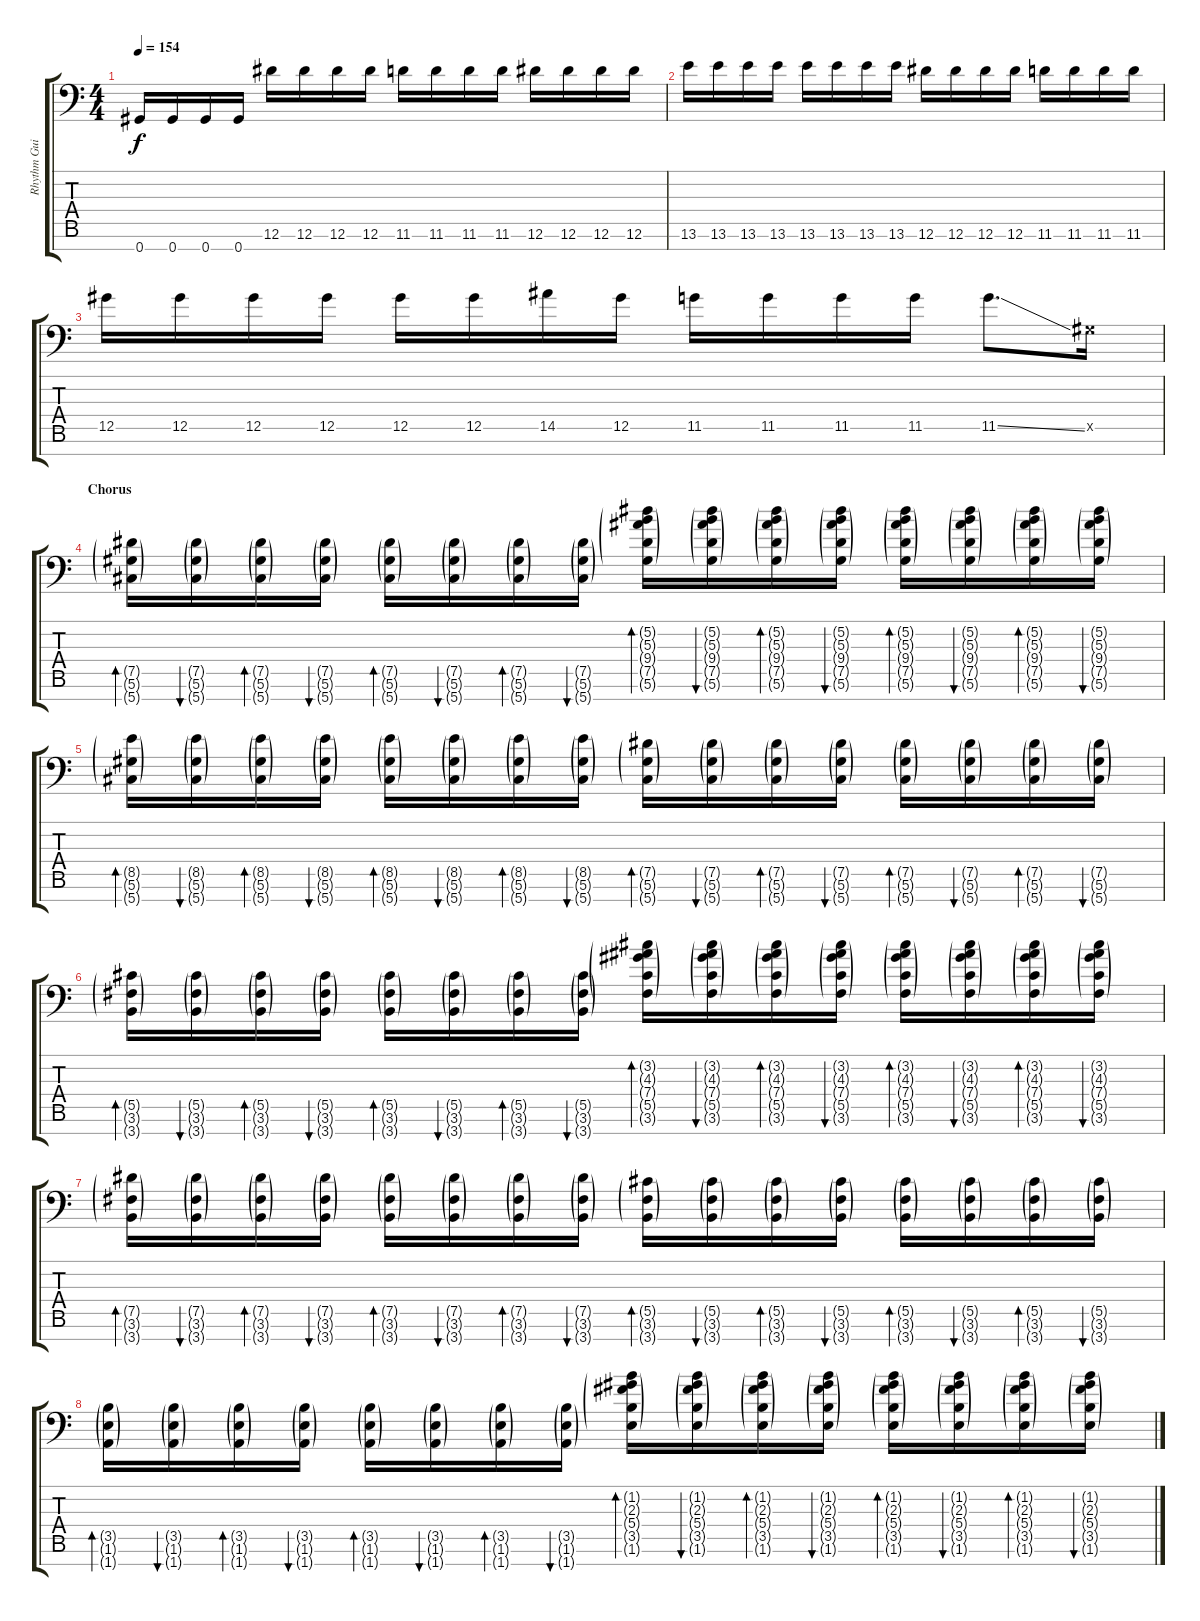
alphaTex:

\track ("Rhythm Guitar" "Rhythm Gui") {instrument distortionguitar}
\staff {score tabs}
\tuning (Eb4 Bb3 Gb3 Db3 Ab2 Eb2 Ab1) {hide}
\ts (4 4)
\tempo 154
\clef f4
\ks c
0.7.16{dy f} 0.7.16 0.7.16 0.7.16 12.6.16 12.6.16 12.6.16 12.6.16 11.6.16 11.6.16 11.6.16 11.6.16 12.6.16 12.6.16 12.6.16 12.6.16 |
13.6.16 13.6.16 13.6.16 13.6.16 13.6.16 13.6.16 13.6.16 13.6.16 12.6.16 12.6.16 12.6.16 12.6.16 11.6.16 11.6.16 11.6.16 11.6.16 |
12.5.16 12.5.16 12.5.16 12.5.16 12.5.16 12.5.16 14.5.16 12.5.16 11.5.16 11.5.16 11.5.16 11.5.16 11.5{ss}.8{d} 0.5{x}.16 |
\section ("" "Chorus")
(7.5{g} 5.6{g} 5.7{g}).16{bd 120} (7.5{g} 5.6{g} 5.7{g}).16{bu 120} (7.5{g} 5.6{g} 5.7{g}).16{bd 120} (7.5{g} 5.6{g} 5.7{g}).16{bu 120} (7.5{g} 5.6{g} 5.7{g}).16{bd 120} (7.5{g} 5.6{g} 5.7{g}).16{bu 120} (7.5{g} 5.6{g} 5.7{g}).16{bd 120} (7.5{g} 5.6{g} 5.7{g}).16{bu 120} (5.2{g} 5.3{g} 9.4{g} 7.5{g} 5.6{g}).16{bd 120} (5.2{g} 5.3{g} 9.4{g} 7.5{g} 5.6{g}).16{bu 120} (5.2{g} 5.3{g} 9.4{g} 7.5{g} 5.6{g}).16{bd 120} (5.2{g} 5.3{g} 9.4{g} 7.5{g} 5.6{g}).16{bu 120} (5.2{g} 5.3{g} 9.4{g} 7.5{g} 5.6{g}).16{bd 120} (5.2{g} 5.3{g} 9.4{g} 7.5{g} 5.6{g}).16{bu 120} (5.2{g} 5.3{g} 9.4{g} 7.5{g} 5.6{g}).16{bd 120} (5.2{g} 5.3{g} 9.4{g} 7.5{g} 5.6{g}).16{bu 120} |
(8.5{g} 5.6{g} 5.7{g}).16{bd 120} (8.5{g} 5.6{g} 5.7{g}).16{bu 120} (8.5{g} 5.6{g} 5.7{g}).16{bd 120} (8.5{g} 5.6{g} 5.7{g}).16{bu 120} (8.5{g} 5.6{g} 5.7{g}).16{bd 120} (8.5{g} 5.6{g} 5.7{g}).16{bu 120} (8.5{g} 5.6{g} 5.7{g}).16{bd 120} (8.5{g} 5.6{g} 5.7{g}).16{bu 120} (7.5{g} 5.6{g} 5.7{g}).16{bd 120} (7.5{g} 5.6{g} 5.7{g}).16{bu 120} (7.5{g} 5.6{g} 5.7{g}).16{bd 120} (7.5{g} 5.6{g} 5.7{g}).16{bu 120} (7.5{g} 5.6{g} 5.7{g}).16{bd 120} (7.5{g} 5.6{g} 5.7{g}).16{bu 120} (7.5{g} 5.6{g} 5.7{g}).16{bd 120} (7.5{g} 5.6{g} 5.7{g}).16{bu 120} |
(5.5{g} 3.6{g} 3.7{g}).16{bd 120} (5.5{g} 3.6{g} 3.7{g}).16{bu 120} (5.5{g} 3.6{g} 3.7{g}).16{bd 120} (5.5{g} 3.6{g} 3.7{g}).16{bu 120} (5.5{g} 3.6{g} 3.7{g}).16{bd 120} (5.5{g} 3.6{g} 3.7{g}).16{bu 120} (5.5{g} 3.6{g} 3.7{g}).16{bd 120} (5.5{g} 3.6{g} 3.7{g}).16{bu 120} (3.2{g} 4.3{g} 7.4{g} 5.5{g} 3.6{g}).16{bd 240} (3.2{g} 4.3{g} 7.4{g} 5.5{g} 3.6{g}).16{bu 120} (3.2{g} 4.3{g} 7.4{g} 5.5{g} 3.6{g}).16{bd 120} (3.2{g} 4.3{g} 7.4{g} 5.5{g} 3.6{g}).16{bu 120} (3.2{g} 4.3{g} 7.4{g} 5.5{g} 3.6{g}).16{bd 120} (3.2{g} 4.3{g} 7.4{g} 5.5{g} 3.6{g}).16{bu 120} (3.2{g} 4.3{g} 7.4{g} 5.5{g} 3.6{g}).16{bd 120} (3.2{g} 4.3{g} 7.4{g} 5.5{g} 3.6{g}).16{bu 120} |
(7.5{g} 3.6{g} 3.7{g}).16{bd 120} (7.5{g} 3.6{g} 3.7{g}).16{bu 120} (7.5{g} 3.6{g} 3.7{g}).16{bd 120} (7.5{g} 3.6{g} 3.7{g}).16{bu 120} (7.5{g} 3.6{g} 3.7{g}).16{bd 120} (7.5{g} 3.6{g} 3.7{g}).16{bu 120} (7.5{g} 3.6{g} 3.7{g}).16{bd 120} (7.5{g} 3.6{g} 3.7{g}).16{bu 120} (5.5{g} 3.6{g} 3.7{g}).16{bd 120} (5.5{g} 3.6{g} 3.7{g}).16{bu 120} (5.5{g} 3.6{g} 3.7{g}).16{bd 120} (5.5{g} 3.6{g} 3.7{g}).16{bu 120} (5.5{g} 3.6{g} 3.7{g}).16{bd 120} (5.5{g} 3.6{g} 3.7{g}).16{bu 120} (5.5{g} 3.6{g} 3.7{g}).16{bd 120} (5.5{g} 3.6{g} 3.7{g}).16{bu 120} |
(3.5{g} 1.6{g} 1.7{g}).16{bd 120} (3.5{g} 1.6{g} 1.7{g}).16{bu 120} (3.5{g} 1.6{g} 1.7{g}).16{bd 120} (3.5{g} 1.6{g} 1.7{g}).16{bu 120} (3.5{g} 1.6{g} 1.7{g}).16{bd 120} (3.5{g} 1.6{g} 1.7{g}).16{bu 120} (3.5{g} 1.6{g} 1.7{g}).16{bd 120} (3.5{g} 1.6{g} 1.7{g}).16{bu 120} (1.2{g} 2.3{g} 5.4{g} 3.5{g} 1.6{g}).16{bd 120} (1.2{g} 2.3{g} 5.4{g} 3.5{g} 1.6{g}).16{bu 120} (1.2{g} 2.3{g} 5.4{g} 3.5{g} 1.6{g}).16{bd 120} (1.2{g} 2.3{g} 5.4{g} 3.5{g} 1.6{g}).16{bu 120} (1.2{g} 2.3{g} 5.4{g} 3.5{g} 1.6{g}).16{bd 120} (1.2{g} 2.3{g} 5.4{g} 3.5{g} 1.6{g}).16{bu 120} (1.2{g} 2.3{g} 5.4{g} 3.5{g} 1.6{g}).16{bd 120} (1.2{g} 2.3{g} 5.4{g} 3.5{g} 1.6{g}).16{bu 120}
